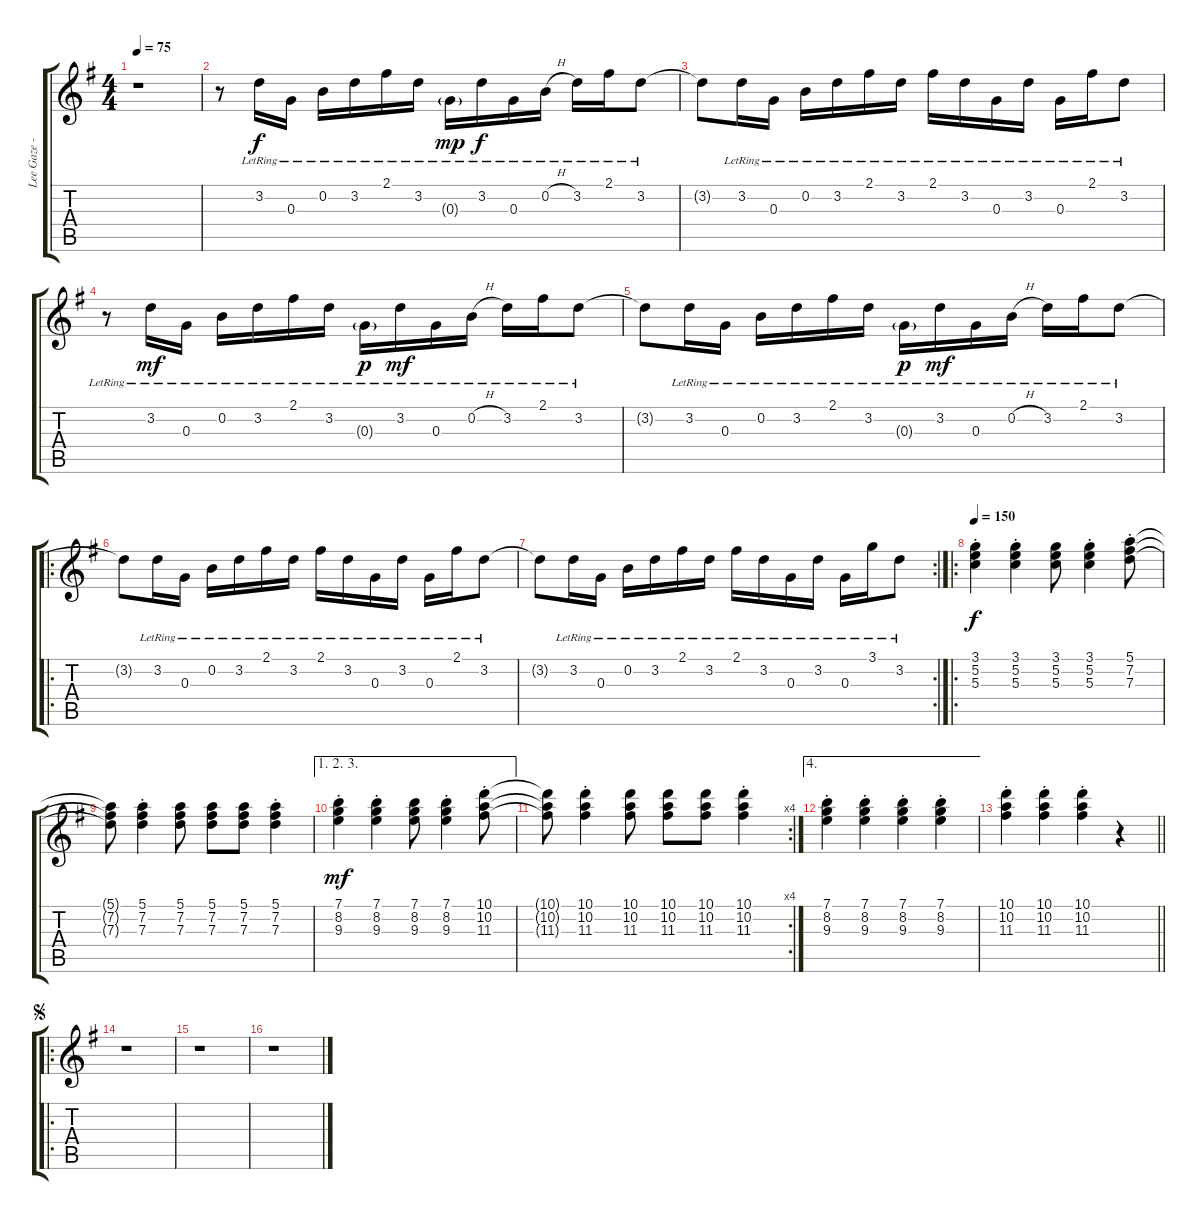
\track ("Lee Gaze - Clean Guitar" "Lee Gaze -") {instrument acousticguitarnylon}
\staff {score tabs}
\tuning (E4 B3 G3 D3 A2 D2) {hide}
\ts (4 4)
\tempo 75
\clef g2
\ks g
r.1{dy f instrument acousticguitarnylon} |
r.8 3.2{lr}.16 0.3{lr}.16 0.2{lr}.16 3.2{lr}.16 2.1{lr}.16 3.2{lr}.16 0.3{g lr}.16{dy mp} 3.2{lr}.16{dy f} 0.3{lr}.16 0.2{h lr}.16 3.2{lr}.16 2.1{lr}.16 3.2{lr}.8 |
3.2{t}.8 3.2{lr}.16 0.3{lr}.16 0.2{lr}.16 3.2{lr}.16 2.1{lr}.16 3.2{lr}.16 2.1{lr}.16 3.2{lr}.16 0.3{lr}.16 3.2{lr}.16 0.3{lr}.16 2.1{lr}.16 3.2{lr}.8 |
r.8 3.2{lr}.16{dy mf} 0.3{lr}.16 0.2{lr}.16 3.2{lr}.16 2.1{lr}.16 3.2{lr}.16 0.3{g lr}.16{dy p} 3.2{lr}.16{dy mf} 0.3{lr}.16 0.2{h lr}.16 3.2{lr}.16 2.1{lr}.16 3.2{lr}.8 |
3.2{t}.8 3.2{lr}.16 0.3{lr}.16 0.2{lr}.16 3.2{lr}.16 2.1{lr}.16 3.2{lr}.16 0.3{g lr}.16{dy p} 3.2{lr}.16{dy mf} 0.3{lr}.16 0.2{h lr}.16 3.2{lr}.16 2.1{lr}.16 3.2{lr}.8 |
\ro
3.2{t}.8 3.2{lr}.16 0.3{lr}.16 0.2{lr}.16 3.2{lr}.16 2.1{lr}.16 3.2{lr}.16 2.1{lr}.16 3.2{lr}.16 0.3{lr}.16 3.2{lr}.16 0.3{lr}.16 2.1{lr}.16 3.2{lr}.8 |
\rc 2
3.2{t}.8 3.2{lr}.16 0.3{lr}.16 0.2{lr}.16 3.2{lr}.16 2.1{lr}.16 3.2{lr}.16 2.1{lr}.16 3.2{lr}.16 0.3{lr}.16 3.2{lr}.16 0.3{lr}.16 3.1{lr}.16 3.2{lr}.8 |
\ro
\tempo 150
(3.1{st} 5.2{st} 5.3{st}).4{dy f} (3.1{st} 5.2{st} 5.3{st}).4 (3.1 5.2 5.3).8 (3.1{st} 5.2{st} 5.3{st}).4 (5.1{st} 7.2{st} 7.3{st}).8 |
(5.1{t} 7.2{t} 7.3{t}).8 (5.1{st} 7.2{st} 7.3{st}).4 (5.1 7.2 7.3).8 (5.1 7.2 7.3).8 (5.1 7.2 7.3).8 (5.1{st} 7.2{st} 7.3{st}).4 |
\ae (1 2 3)
(7.1{st} 8.2{st} 9.3{st}).4{dy mf} (7.1{st} 8.2{st} 9.3{st}).4 (7.1 8.2 9.3).8 (7.1{st} 8.2{st} 9.3{st}).4 (10.1{st} 10.2{st} 11.3{st}).8 |
\rc 4
(10.1{t} 10.2{t} 11.3{t}).8 (10.1{st} 10.2{st} 11.3{st}).4 (10.1 10.2 11.3).8 (10.1 10.2 11.3).8 (10.1 10.2 11.3).8 (10.1{st} 10.2{st} 11.3{st}).4 |
\ae 4
(7.1{st} 8.2{st} 9.3{st}).4 (7.1{st} 8.2{st} 9.3{st}).4 (7.1{st} 8.2{st} 9.3{st}).4 (7.1{st} 8.2{st} 9.3{st}).4 |
\barLineRight lightlight
(10.1{st} 10.2{st} 11.3{st}).4 (10.1{st} 10.2{st} 11.3{st}).4 (10.1{st} 10.2{st} 11.3{st}).4 r.4 |
\ro
\jump segno
r.1 |
r.1 |
r.1
